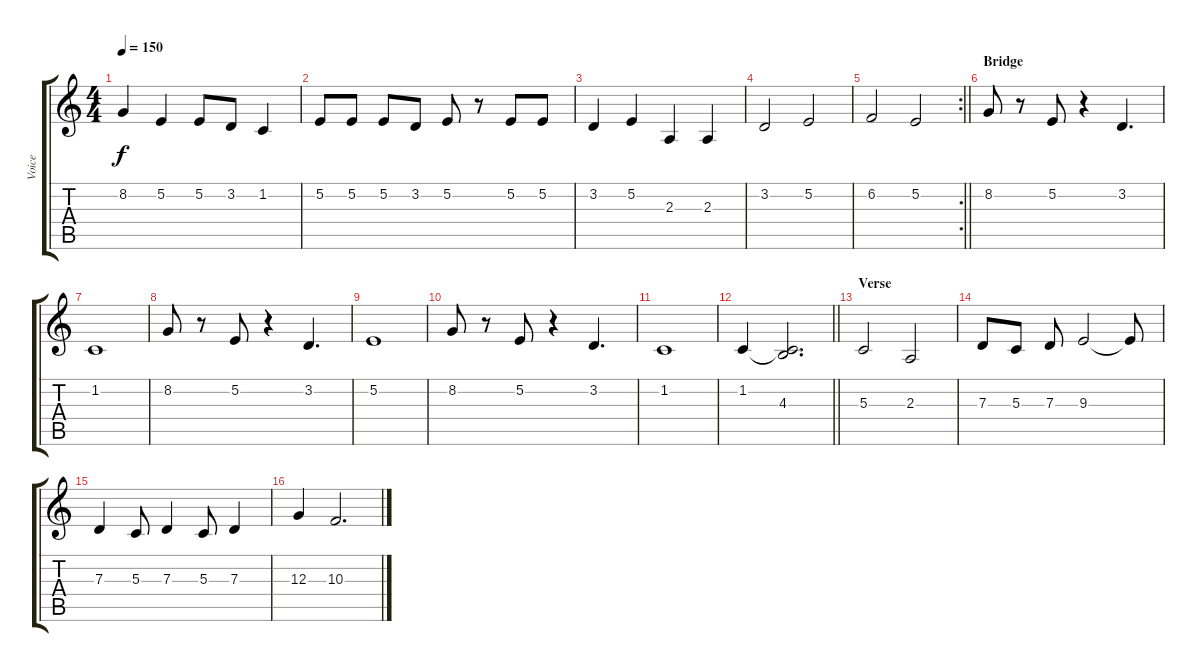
\track ("Voice" "Voice") {instrument clarinet}
\staff {score tabs}
\tuning (E4 B3 G3 D3 A2 E2) {hide}
\ts (4 4)
\tempo 150
\clef g2
\ks c
8.2.4{dy f} 5.2.4 5.2.8 3.2.8 1.2.4 |
5.2.8 5.2.8 5.2.8 3.2.8 5.2.8 r.8 5.2.8 5.2.8 |
3.2.4 5.2.4 2.3.4 2.3.4 |
3.2.2 5.2.2 |
\rc 2
\barLineRight lightlight
6.2.2 5.2.2 |
\section ("" "Bridge")
8.2.8 r.8 5.2.8 r.4 3.2.4{d} |
1.2.1 |
8.2.8 r.8 5.2.8 r.4 3.2.4{d} |
5.2.1 |
8.2.8 r.8 5.2.8 r.4 3.2.4{d} |
1.2.1 |
\barLineRight lightlight
1.2.4 (1.2{t} 4.3).2{d} |
\section ("" "Verse")
5.3.2 2.3.2 |
7.3.8 5.3.8 7.3.8 9.3.2 9.3{t}.8 |
7.3.4 5.3.8 7.3.4 5.3.8 7.3.4 |
12.3.4 10.3.2{d}
